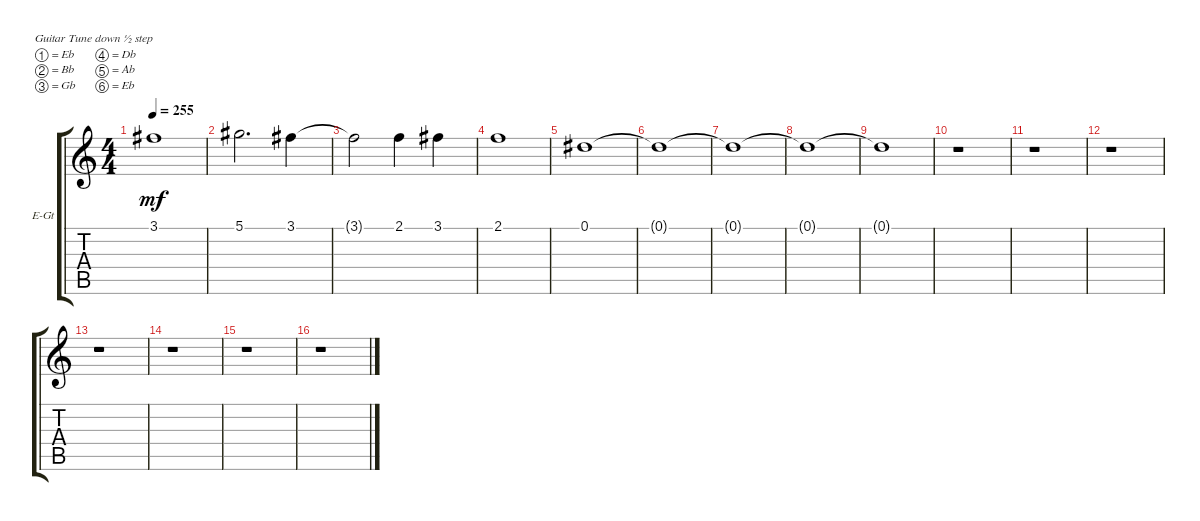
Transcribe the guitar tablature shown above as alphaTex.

\bracketExtendMode groupsimilarinstruments
\firstSystemTrackNameOrientation horizontal
\otherSystemsTrackNameOrientation horizontal
\track ("Vocals" "E-Gt") {instrument electricguitarclean}
\staff {score tabs}
\tuning (Eb4 Bb3 Gb3 Db3 Ab2 Eb2)
\ts (4 4)
\tempo 255
\clef g2
\scale
0.333333
\ks c
3.1{t}.1{dy mf} |
\scale
0.333333 5.1.2{d} 3.1.4 |
\scale
0.333333 3.1{t}.2 2.1.4 3.1.4 |
\scale
0.333333 2.1.1 |
\scale
0.333333 0.1.1 |
\scale
0.333333 0.1{t}.1 |
\scale
0.333333 0.1{t}.1 |
\scale
0.333333 0.1{t}.1 |
\scale
0.333333 0.1{t}.1 |
\scale
0.333333 r.1 |
\scale
0.333333 r.1 |
\scale
0.333333 r.1 |
\scale
0.333333 r.1 |
\scale
0.333333 r.1 |
\scale
0.333333 r.1 |
\scale
0.333333 r.1
